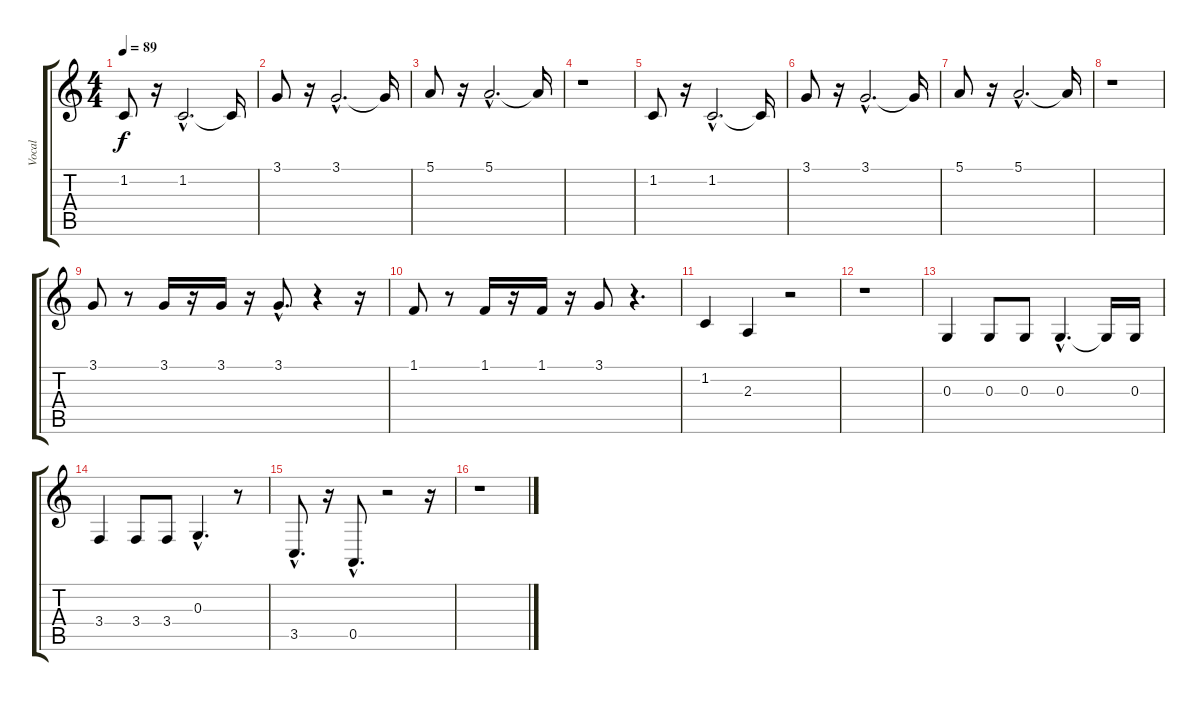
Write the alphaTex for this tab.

\track ("Vocal" "Vocal") {instrument altosax}
\staff {score tabs}
\tuning (E4 B3 G3 D3 A2 E2) {hide}
\ts (4 4)
\tempo 89
\clef g2
\ks c
1.2.8{dy f} r.16 1.2{hac}.2{d} 1.2{t}.16 |
3.1.8 r.16 3.1{hac}.2{d} 3.1{t}.16 |
5.1.8 r.16 5.1{hac}.2{d} 5.1{t}.16 |
r.1 |
1.2.8 r.16 1.2{hac}.2{d} 1.2{t}.16 |
3.1.8 r.16 3.1{hac}.2{d} 3.1{t}.16 |
5.1.8 r.16 5.1{hac}.2{d} 5.1{t}.16 |
r.1 |
3.1.8 r.8 3.1.16 r.16 3.1.16 r.16 3.1{hac}.8{d} r.4 r.16 |
1.1.8 r.8 1.1.16 r.16 1.1.16 r.16 3.1.8 r.4{d} |
1.2.4 2.3.4 r.2 |
r.1 |
0.3.4 0.3.8 0.3.8 0.3{hac}.4{d} 0.3{t}.16 0.3.16 |
3.4.4 3.4.8 3.4.8 0.3{hac}.4{d} r.8 |
3.5{hac}.8{d} r.16 0.5{hac}.8{d} r.2 r.16 |
r.1
